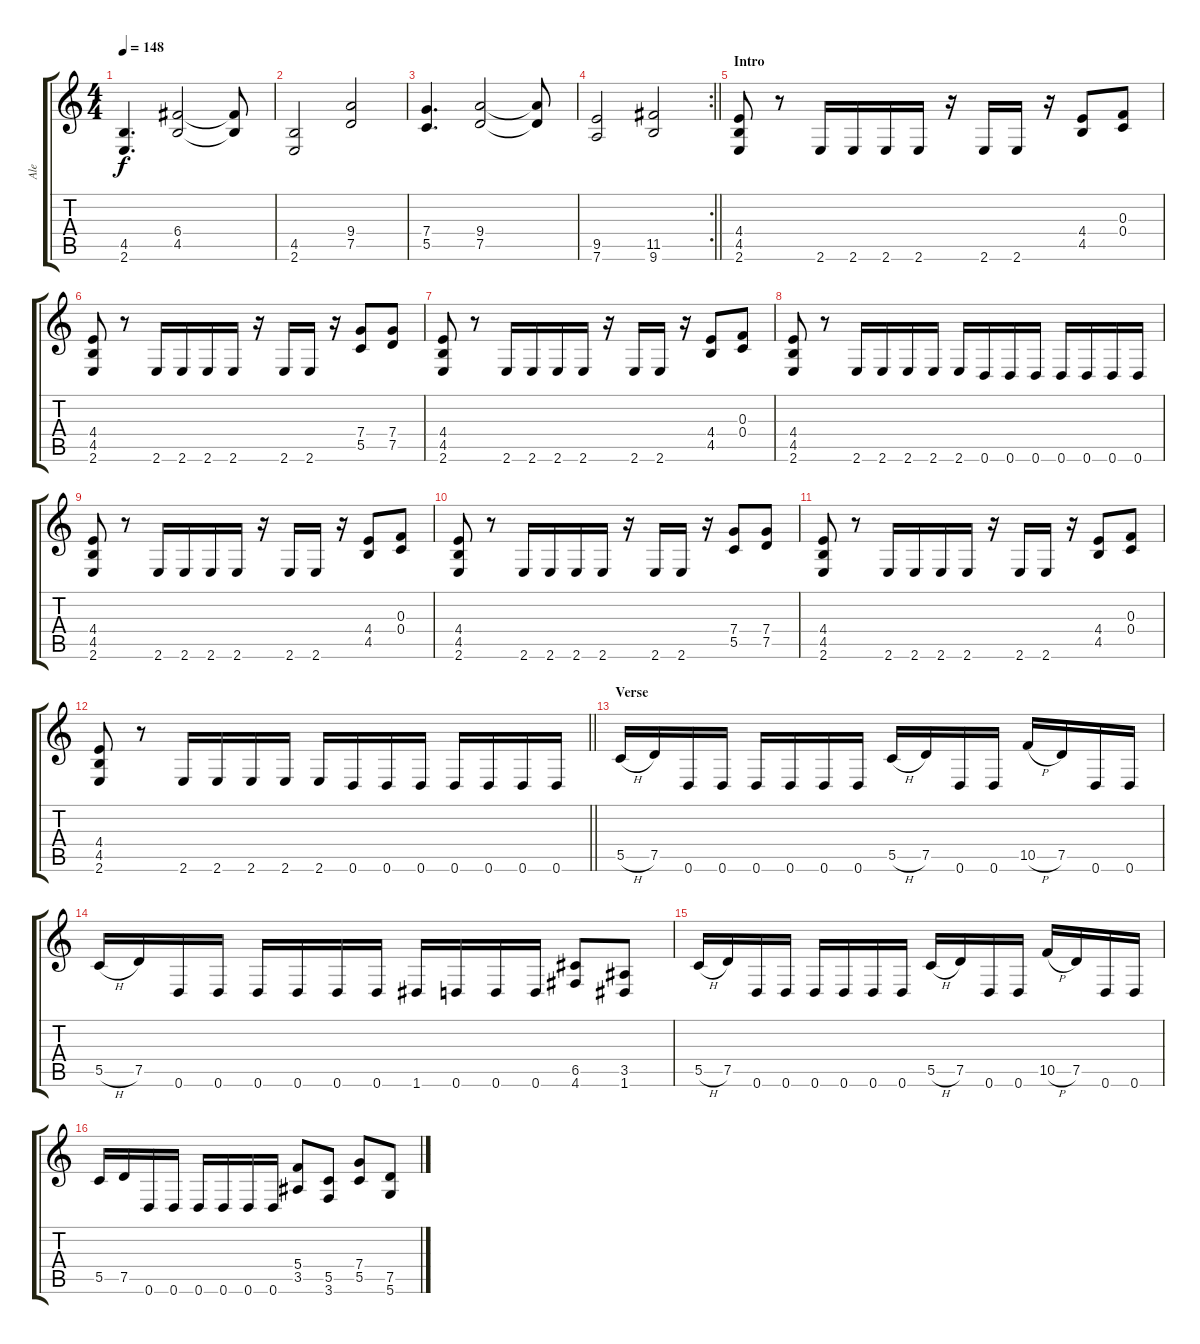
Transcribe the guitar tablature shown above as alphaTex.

\track ("Ale" "Ale") {instrument distortionguitar}
\staff {score tabs}
\tuning (D4 A3 F3 C3 G2 D2) {hide}
\ts (4 4)
\tempo 148
\clef g2
\ks c
(4.5 2.6).4{d dy f} (6.4 4.5).2 (6.4{t} 4.5{t}).8 |
(4.5 2.6).2 (9.4 7.5).2 |
(7.4 5.5).4{d} (9.4 7.5).2 (9.4{t} 7.5{t}).8 |
\rc 2
\barLineRight lightlight
(9.5 7.6).2 (11.5 9.6).2 |
\section ("" "Intro")
(4.4 4.5 2.6).8 r.8 2.6.16 2.6.16 2.6.16 2.6.16 r.16 2.6.16 2.6.16 r.16 (4.4 4.5).8 (0.3 0.4).8 |
(4.4 4.5 2.6).8 r.8 2.6.16 2.6.16 2.6.16 2.6.16 r.16 2.6.16 2.6.16 r.16 (7.4 5.5).8 (7.4 7.5).8 |
(4.4 4.5 2.6).8 r.8 2.6.16 2.6.16 2.6.16 2.6.16 r.16 2.6.16 2.6.16 r.16 (4.4 4.5).8 (0.3 0.4).8 |
(4.4 4.5 2.6).8 r.8 2.6.16 2.6.16 2.6.16 2.6.16 2.6.16 0.6.16 0.6.16 0.6.16 0.6.16 0.6.16 0.6.16 0.6.16 |
(4.4 4.5 2.6).8 r.8 2.6.16 2.6.16 2.6.16 2.6.16 r.16 2.6.16 2.6.16 r.16 (4.4 4.5).8 (0.3 0.4).8 |
(4.4 4.5 2.6).8 r.8 2.6.16 2.6.16 2.6.16 2.6.16 r.16 2.6.16 2.6.16 r.16 (7.4 5.5).8 (7.4 7.5).8 |
(4.4 4.5 2.6).8 r.8 2.6.16 2.6.16 2.6.16 2.6.16 r.16 2.6.16 2.6.16 r.16 (4.4 4.5).8 (0.3 0.4).8 |
\barLineRight lightlight
(4.4 4.5 2.6).8 r.8 2.6.16 2.6.16 2.6.16 2.6.16 2.6.16 0.6.16 0.6.16 0.6.16 0.6.16 0.6.16 0.6.16 0.6.16 |
\section ("" "Verse")
5.5{h}.16 7.5.16 0.6.16 0.6.16 0.6.16 0.6.16 0.6.16 0.6.16 5.5{h}.16 7.5.16 0.6.16 0.6.16 10.5{h}.16 7.5.16 0.6.16 0.6.16 |
5.5{h}.16 7.5.16 0.6.16 0.6.16 0.6.16 0.6.16 0.6.16 0.6.16 1.6.16 0.6.16 0.6.16 0.6.16 (6.5 4.6).8 (3.5 1.6).8 |
5.5{h}.16 7.5.16 0.6.16 0.6.16 0.6.16 0.6.16 0.6.16 0.6.16 5.5{h}.16 7.5.16 0.6.16 0.6.16 10.5{h}.16 7.5.16 0.6.16 0.6.16 |
5.5.16 7.5.16 0.6.16 0.6.16 0.6.16 0.6.16 0.6.16 0.6.16 (5.4 3.5).8 (5.5 3.6).8 (7.4 5.5).8 (7.5 5.6).8
